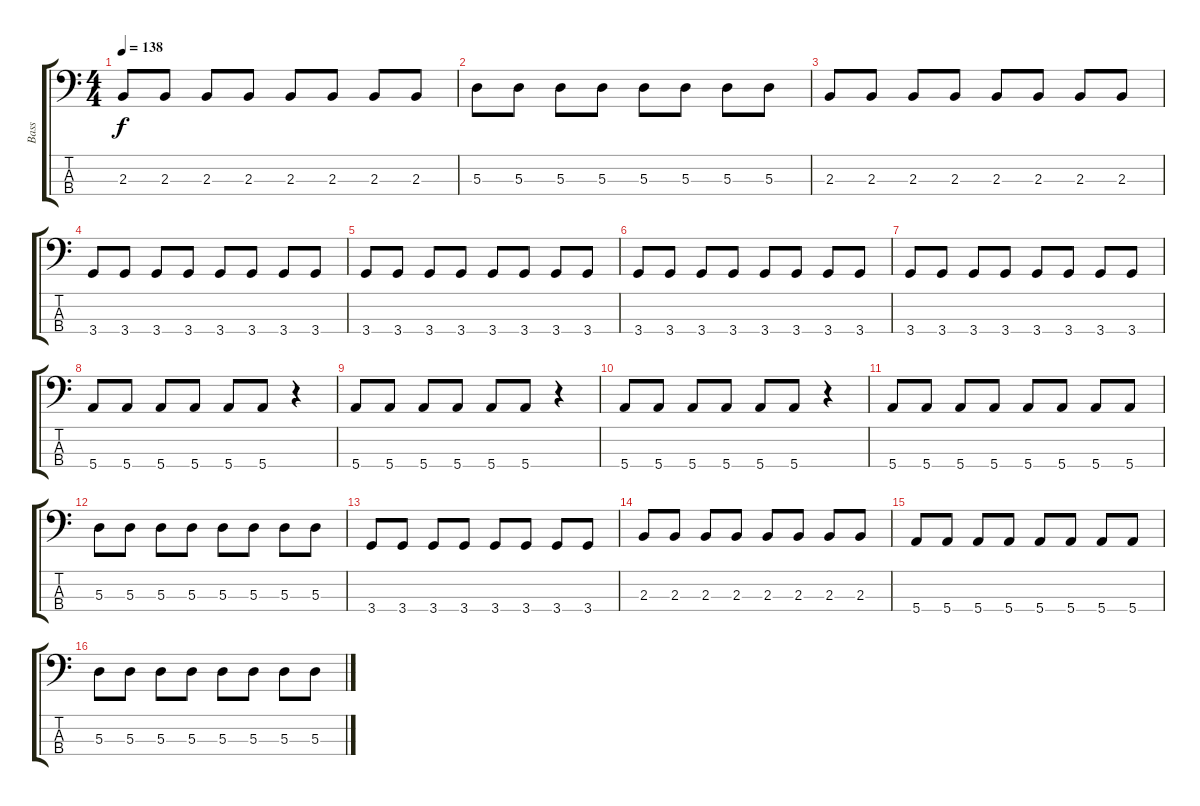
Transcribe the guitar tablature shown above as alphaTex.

\track ("Bass" "Bass") {instrument electricbassfinger}
\staff {score tabs}
\tuning (G2 D2 A1 E1) {hide}
\ts (4 4)
\tempo 138
\clef f4
\ks c
2.3.8{dy f} 2.3.8 2.3.8 2.3.8 2.3.8 2.3.8 2.3.8 2.3.8 |
5.3.8 5.3.8 5.3.8 5.3.8 5.3.8 5.3.8 5.3.8 5.3.8 |
2.3.8 2.3.8 2.3.8 2.3.8 2.3.8 2.3.8 2.3.8 2.3.8 |
3.4.8 3.4.8 3.4.8 3.4.8 3.4.8 3.4.8 3.4.8 3.4.8 |
3.4.8 3.4.8 3.4.8 3.4.8 3.4.8 3.4.8 3.4.8 3.4.8 |
3.4.8 3.4.8 3.4.8 3.4.8 3.4.8 3.4.8 3.4.8 3.4.8 |
3.4.8 3.4.8 3.4.8 3.4.8 3.4.8 3.4.8 3.4.8 3.4.8 |
5.4.8 5.4.8 5.4.8 5.4.8 5.4.8 5.4.8 r.4 |
5.4.8 5.4.8 5.4.8 5.4.8 5.4.8 5.4.8 r.4 |
5.4.8 5.4.8 5.4.8 5.4.8 5.4.8 5.4.8 r.4 |
5.4.8 5.4.8 5.4.8 5.4.8 5.4.8 5.4.8 5.4.8 5.4.8 |
5.3.8 5.3.8 5.3.8 5.3.8 5.3.8 5.3.8 5.3.8 5.3.8 |
3.4.8 3.4.8 3.4.8 3.4.8 3.4.8 3.4.8 3.4.8 3.4.8 |
2.3.8 2.3.8 2.3.8 2.3.8 2.3.8 2.3.8 2.3.8 2.3.8 |
5.4.8 5.4.8 5.4.8 5.4.8 5.4.8 5.4.8 5.4.8 5.4.8 |
5.3.8 5.3.8 5.3.8 5.3.8 5.3.8 5.3.8 5.3.8 5.3.8
